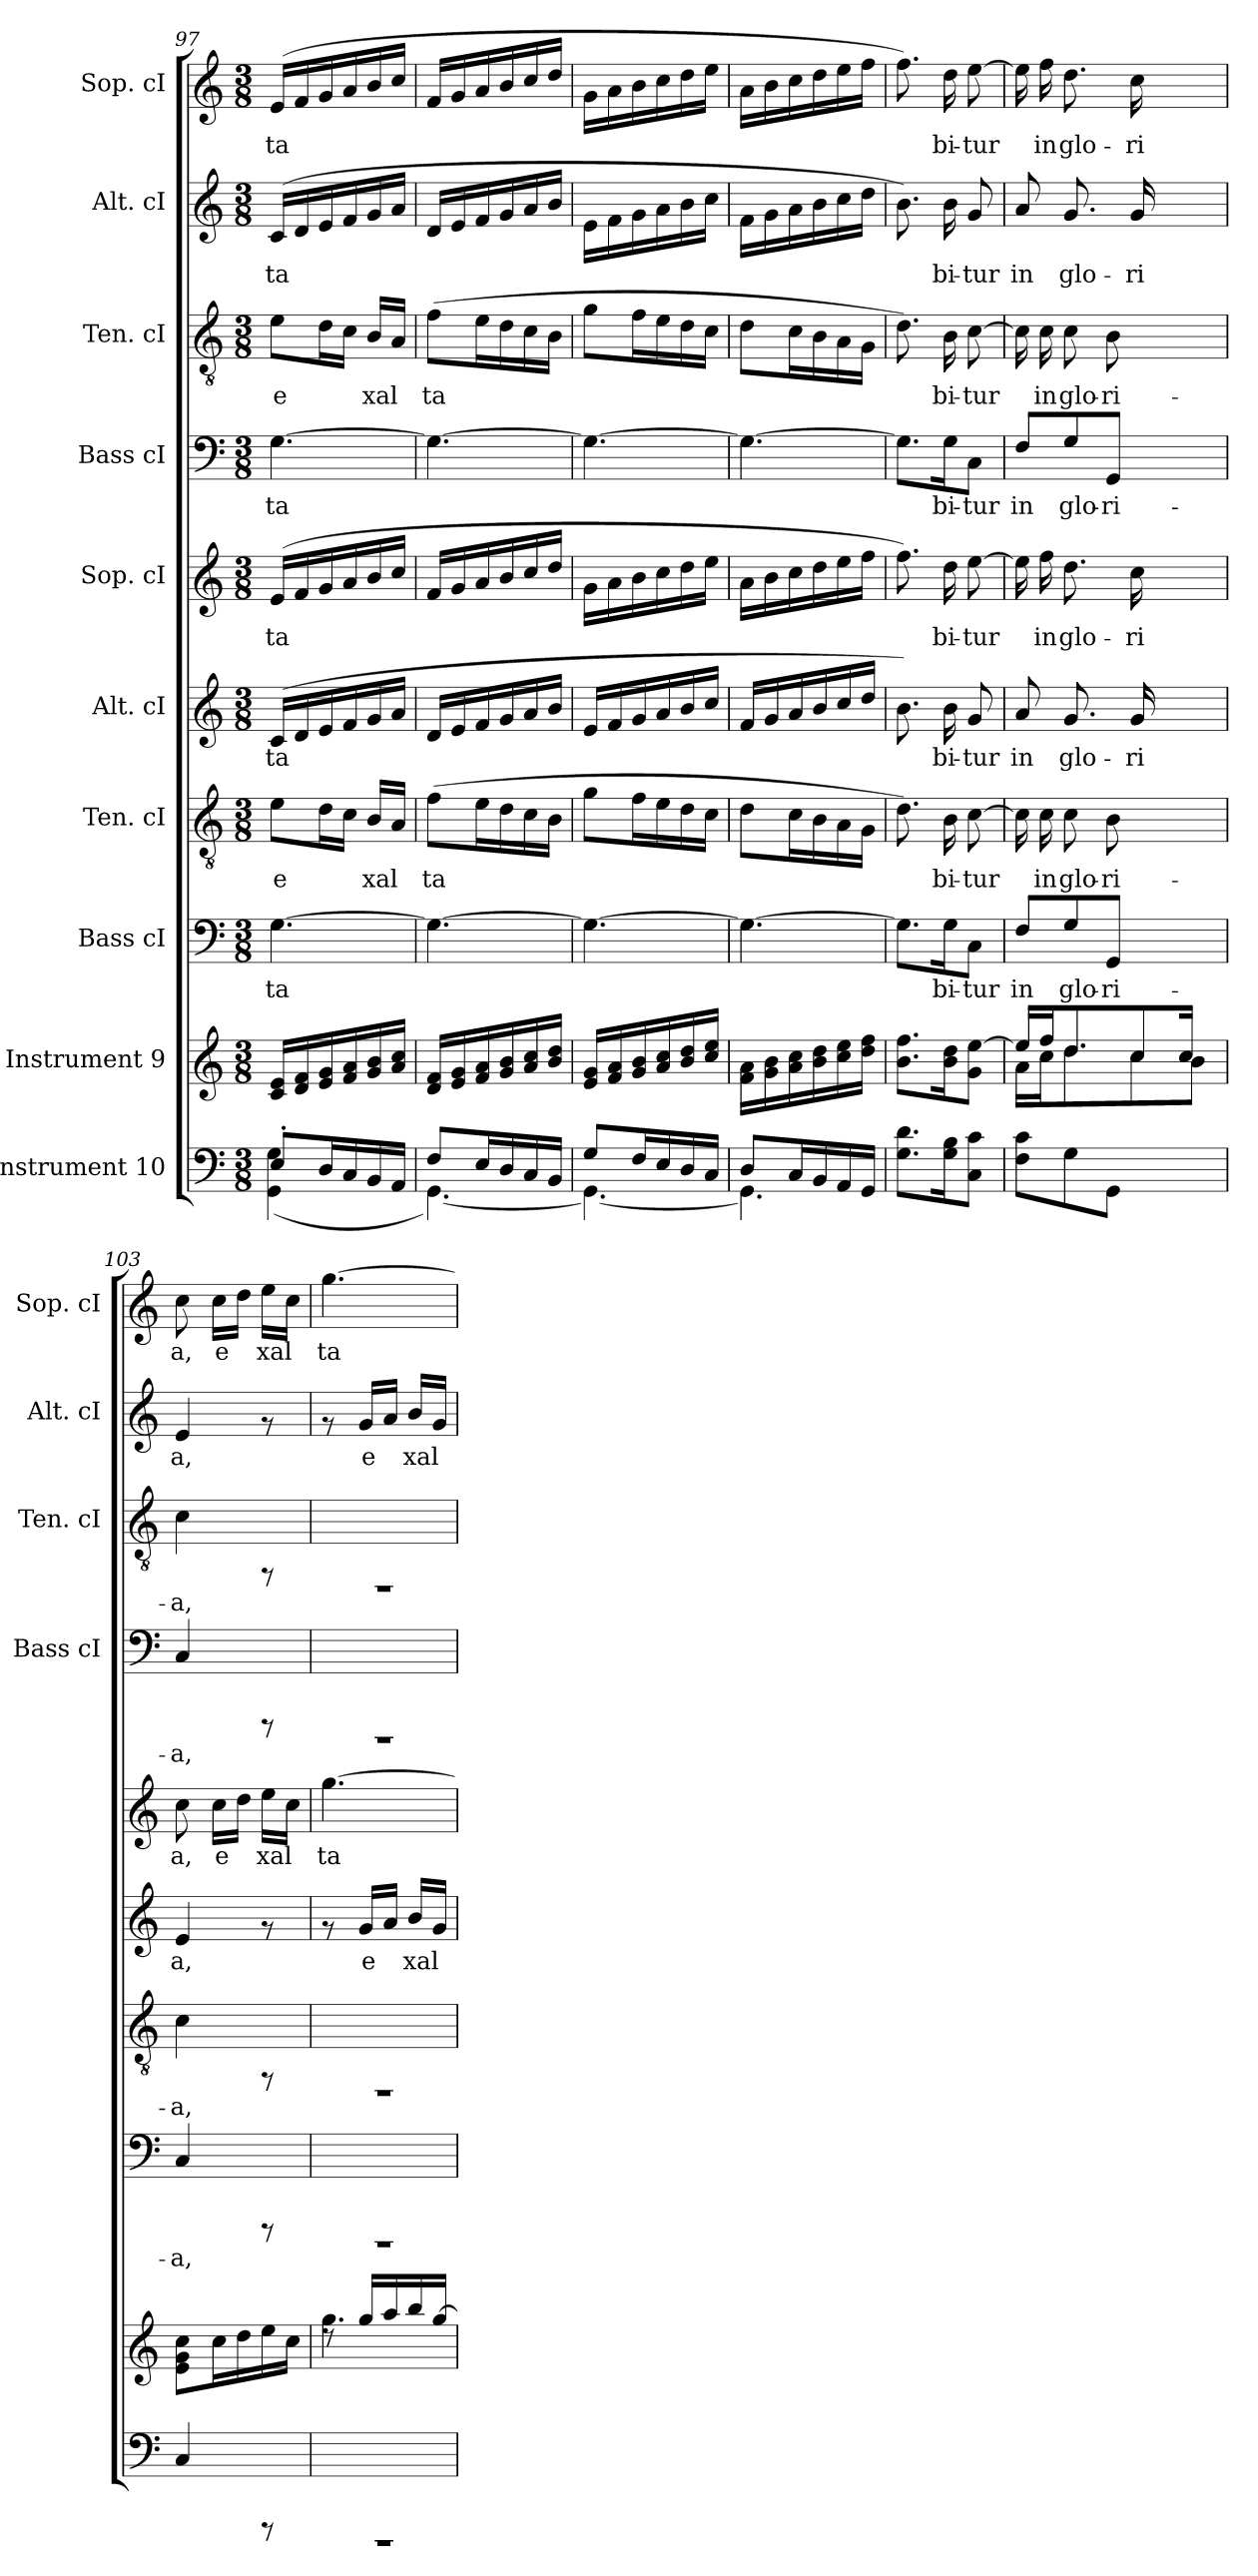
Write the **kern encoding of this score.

**kern	**kern	**kern	**text	**kern	**text	**kern	**text	**kern	**text	**kern	**text	**kern	**text	**kern	**text	**kern	**text
*part10	*part9	*part8	*part8	*part7	*part7	*part6	*part6	*part5	*part5	*part4	*part4	*part3	*part3	*part2	*part2	*part1	*part1
*staff10	*staff9	*staff8	*staff8	*staff7	*staff7	*staff6	*staff6	*staff5	*staff5	*staff4	*staff4	*staff3	*staff3	*staff2	*staff2	*staff1	*staff1
*I"Instrument 10	*I"Instrument 9	*I"Bass cI	*	*I"Ten. cI	*	*I"Alt. cI	*	*I"Sop. cI	*	*I"Bass cI	*	*I"Ten. cI	*	*I"Alt. cI	*	*I"Sop. cI	*
*	*	*	*	*	*	*	*	*	*	*I'Bass cI	*	*I'Ten. cI	*	*I'Alt. cI	*	*I'Sop. cI	*
!!LO:PB:g=z
*clefF4	*clefG2	*clefF4	*	*clefGv2	*	*clefG2	*	*clefG2	*	*clefF4	*	*clefGv2	*	*clefG2	*	*clefG2	*
*k[]	*k[]	*k[]	*	*k[]	*	*k[]	*	*k[]	*	*k[]	*	*k[]	*	*k[]	*	*k[]	*
*C:	*C:	*C:	*	*C:	*	*C:	*	*C:	*	*C:	*	*C:	*	*C:	*	*C:	*
*M3/8	*M3/8	*M3/8	*	*M3/8	*	*M3/8	*	*M3/8	*	*M3/8	*	*M3/8	*	*M3/8	*	*M3/8	*
=97	=97	=97	=97	=97	=97	=97	=97	=97	=97	=97	=97	=97	=97	=97	=97	=97	=97
*^	*	*	*	*	*	*	*	*	*	*	*	*	*	*	*	*	*
!	!	!	!	!LO:LY:b:cj	!	!LO:LY:b:cj	!	!LO:LY:b:cj	!	!LO:LY:b:cj	!	!LO:LY:b:cj	!	!LO:LY:b:cj	!	!LO:LY:b:cj	!	!LO:LY:b:cj
8E'>/L	(<4G\ 4GG\	16e/ 16c/L	[>4.G\	-ta-	8e\L	e-	(<16c/L	-ta-	(<16e/L	-ta-	[>4.G\	-ta-	8e\L	e-	(<16c/L	-ta-	(>16e/L	-ta-
!	!	!	!	!	!	!	!	!LO:LY:b:cj	!	!LO:LY:b:cj	!	!	!	!	!	!LO:LY:b:cj	!	!LO:LY:b:cj
.	.	16f/ 16d/	.	.	.	.	16d/	--	16f/	--	.	.	.	.	16d/	--	16f/	--
!	!	!	!	!	!	!LO:LY:b:cj	!	!LO:LY:b:cj	!	!LO:LY:b:cj	!	!	!	!LO:LY:b:cj	!	!LO:LY:b:cj	!	!LO:LY:b:cj
16D/	.	16g/ 16e/	.	.	16d\	--	16e/	--	16g/	--	.	.	16d\	--	16e/	--	16g/	--
!	!	!	!	!	!	!LO:LY:b:cj	!	!LO:LY:b:cj	!	!LO:LY:b:cj	!	!	!	!LO:LY:b:cj	!	!LO:LY:b:cj	!	!LO:LY:b:cj
16C/	.	16a/ 16f/	.	.	16c\J	--	16f/	--	16a/	--	.	.	16c\J	--	16f/	--	16a/	--
!	!	!	!	!	!	!LO:LY:b:cj	!	!LO:LY:b:cj	!	!LO:LY:b:cj	!	!	!	!LO:LY:b:cj	!	!LO:LY:b:cj	!	!LO:LY:b:cj
16BB/	8ryy	16b/ 16g/	.	.	16B/L	-xal-	16g/	--	16b/	--	.	.	16B/L	-xal-	16g/	--	16b/	--
!	!	!	!	!	!	!LO:LY:b:cj	!	!LO:LY:b:cj	!	!LO:LY:b:cj	!	!	!	!LO:LY:b:cj	!	!LO:LY:b:cj	!	!LO:LY:b:cj
16AA/J	.	16cc/ 16a/J	.	.	16A/J	--	16a/J	--	16cc/J	--	.	.	16A/J	--	16a/J	--	16cc/J	--
=98	=98	=98	=98	=98	=98	=98	=98	=98	=98	=98	=98	=98	=98	=98	=98	=98	=98	=98
!	!	!	!	!LO:LY:b:cj	!	!LO:LY:b:cj	!	!LO:LY:b:cj	!	!LO:LY:b:cj	!	!LO:LY:b:cj	!	!LO:LY:b:cj	!	!LO:LY:b:cj	!	!LO:LY:b:cj
8F/L	[<4.GG\)	16f/ 16d/L	4.G\_>	--	(>8f\L	-ta-	16d/L	--	16f/L	--	4.G\_>	--	(>8f\L	-ta-	16d/L	--	16f/L	--
!	!	!	!	!	!	!	!	!LO:LY:b:cj	!	!LO:LY:b:cj	!	!	!	!	!	!LO:LY:b:cj	!	!LO:LY:b:cj
.	.	16g/ 16e/	.	.	.	.	16e/	--	16g/	--	.	.	.	.	16e/	--	16g/	--
!	!	!	!	!	!	!LO:LY:b:cj	!	!LO:LY:b:cj	!	!LO:LY:b:cj	!	!	!	!LO:LY:b:cj	!	!LO:LY:b:cj	!	!LO:LY:b:cj
16E/	.	16a/ 16f/	.	.	16e\	--	16f/	--	16a/	--	.	.	16e\	--	16f/	--	16a/	--
!	!	!	!	!	!	!LO:LY:b:cj	!	!LO:LY:b:cj	!	!LO:LY:b:cj	!	!	!	!LO:LY:b:cj	!	!LO:LY:b:cj	!	!LO:LY:b:cj
16D/	.	16b/ 16g/	.	.	16d\	--	16g/	--	16b/	--	.	.	16d\	--	16g/	--	16b/	--
!	!	!	!	!	!	!LO:LY:b:cj	!	!LO:LY:b:cj	!	!LO:LY:b:cj	!	!	!	!LO:LY:b:cj	!	!LO:LY:b:cj	!	!LO:LY:b:cj
16C/	.	16cc/ 16a/	.	.	16c\	--	16a/	--	16cc/	--	.	.	16c\	--	16a/	--	16cc/	--
!	!	!	!	!	!	!LO:LY:b:cj	!	!LO:LY:b:cj	!	!LO:LY:b:cj	!	!	!	!LO:LY:b:cj	!	!LO:LY:b:cj	!	!LO:LY:b:cj
16BB/J	.	16dd/ 16b/J	.	.	16B\J	--	16b/J	--	16dd/J	--	.	.	16B\J	--	16b/J	--	16dd/J	--
=99	=99	=99	=99	=99	=99	=99	=99	=99	=99	=99	=99	=99	=99	=99	=99	=99	=99	=99
!	!	!	!	!LO:LY:b:cj	!	!LO:LY:b:cj	!	!LO:LY:b:cj	!	!LO:LY:b:cj	!	!LO:LY:b:cj	!	!LO:LY:b:cj	!	!LO:LY:b:cj	!	!LO:LY:b:cj
8G/L	4.GG\_<	16g/ 16e/L	4.G\_>	--	8g\L	--	16e/L	--	16g\L	--	4.G\_>	--	8g\L	--	16e\L	--	16g\L	--
!	!	!	!	!	!	!	!	!LO:LY:b:cj	!	!LO:LY:b:cj	!	!	!	!	!	!LO:LY:b:cj	!	!LO:LY:b:cj
.	.	16a/ 16f/	.	.	.	.	16f/	--	16a\	--	.	.	.	.	16f\	--	16a\	--
!	!	!	!	!	!	!LO:LY:b:cj	!	!LO:LY:b:cj	!	!LO:LY:b:cj	!	!	!	!LO:LY:b:cj	!	!LO:LY:b:cj	!	!LO:LY:b:cj
16F/	.	16b/ 16g/	.	.	16f\	--	16g/	--	16b\	--	.	.	16f\	--	16g\	--	16b\	--
!	!	!	!	!	!	!LO:LY:b:cj	!	!LO:LY:b:cj	!	!LO:LY:b:cj	!	!	!	!LO:LY:b:cj	!	!LO:LY:b:cj	!	!LO:LY:b:cj
16E/	.	16cc/ 16a/	.	.	16e\	--	16a/	--	16cc\	--	.	.	16e\	--	16a\	--	16cc\	--
!	!	!	!	!	!	!LO:LY:b:cj	!	!LO:LY:b:cj	!	!LO:LY:b:cj	!	!	!	!LO:LY:b:cj	!	!LO:LY:b:cj	!	!LO:LY:b:cj
16D/	.	16dd/ 16b/	.	.	16d\	--	16b/	--	16dd\	--	.	.	16d\	--	16b\	--	16dd\	--
!	!	!	!	!	!	!LO:LY:b:cj	!	!LO:LY:b:cj	!	!LO:LY:b:cj	!	!	!	!LO:LY:b:cj	!	!LO:LY:b:cj	!	!LO:LY:b:cj
16C/J	.	16ee/ 16cc/J	.	.	16c\J	--	16cc/J	--	16ee\J	--	.	.	16c\J	--	16cc\J	--	16ee\J	--
=100	=100	=100	=100	=100	=100	=100	=100	=100	=100	=100	=100	=100	=100	=100	=100	=100	=100	=100
!	!	!	!	!LO:LY:b:cj	!	!LO:LY:b:cj	!	!LO:LY:b:cj	!	!LO:LY:b:cj	!	!LO:LY:b:cj	!	!LO:LY:b:cj	!	!LO:LY:b:cj	!	!LO:LY:b:cj
8D/L	4.GG\]	16a\ 16f\L	4.G\_>	--	8d\L	--	16f/L	--	16a\L	--	4.G\_>	--	8d\L	--	16f\L	--	16a\L	--
!	!	!	!	!	!	!	!	!LO:LY:b:cj	!	!LO:LY:b:cj	!	!	!	!	!	!LO:LY:b:cj	!	!LO:LY:b:cj
.	.	16b\ 16g\	.	.	.	.	16g/	--	16b\	--	.	.	.	.	16g\	--	16b\	--
!	!	!	!	!	!	!LO:LY:b:cj	!	!LO:LY:b:cj	!	!LO:LY:b:cj	!	!	!	!LO:LY:b:cj	!	!LO:LY:b:cj	!	!LO:LY:b:cj
16C/	.	16cc\ 16a\	.	.	16c\	--	16a/	--	16cc\	--	.	.	16c\	--	16a\	--	16cc\	--
!	!	!	!	!	!	!LO:LY:b:cj	!	!LO:LY:b:cj	!	!LO:LY:b:cj	!	!	!	!LO:LY:b:cj	!	!LO:LY:b:cj	!	!LO:LY:b:cj
16BB/	.	16dd\ 16b\	.	.	16B\	--	16b/	--	16dd\	--	.	.	16B\	--	16b\	--	16dd\	--
!	!	!	!	!	!	!LO:LY:b:cj	!	!LO:LY:b:cj	!	!LO:LY:b:cj	!	!	!	!LO:LY:b:cj	!	!LO:LY:b:cj	!	!LO:LY:b:cj
16AA/	.	16ee\ 16cc\	.	.	16A\	--	16cc/	--	16ee\	--	.	.	16A\	--	16cc\	--	16ee\	--
!	!	!	!	!	!	!LO:LY:b:cj	!	!LO:LY:b:cj	!	!LO:LY:b:cj	!	!	!	!LO:LY:b:cj	!	!LO:LY:b:cj	!	!LO:LY:b:cj
16GG/J	.	16ff\ 16dd\J	.	.	16G\J	--	16dd/J	--	16ff\J	--	.	.	16G\J	--	16dd\J	--	16ff\J	--
*v	*v	*	*	*	*	*	*	*	*	*	*	*	*	*	*	*	*	*
=101	=101	=101	=101	=101	=101	=101	=101	=101	=101	=101	=101	=101	=101	=101	=101	=101	=101
!	!	!	!LO:LY:b:cj	!	!LO:LY:b:cj	!	!LO:LY:b:cj	!	!LO:LY:b:cj	!	!LO:LY:b:cj	!	!LO:LY:b:cj	!	!LO:LY:b:cj	!	!LO:LY:b:cj
8.d\ 8.G\L	8.ff\ 8.b\L	8.G\L]	--	8.d\)	--	8.b\)	--	8.ff\)	--	8.G\L]	--	8.d\)	--	8.b\)	--	8.ff\)	--
!	!	!	!LO:LY:b:cj	!	!LO:LY:b:cj	!	!LO:LY:b:cj	!	!LO:LY:b:cj	!	!LO:LY:b:cj	!	!LO:LY:b:cj	!	!LO:LY:b:cj	!	!LO:LY:b:cj
16B\ 16G\	16dd\ 16b\	16G\K	-bi-	16B\	-bi-	16b\	-bi-	16dd\	-bi-	16G\K	-bi-	16B\	-bi-	16b\	-bi-	16dd\	-bi-
!	!	!	!LO:LY:b:cj	!	!LO:LY:b:cj	!	!LO:LY:b:cj	!	!LO:LY:b:cj	!	!LO:LY:b:cj	!	!LO:LY:b:cj	!	!LO:LY:b:cj	!	!LO:LY:b:cj
8c\ 8C\J	[>8ee\ 8g\J	8C\J	-tur	[>8c\	-tur	8g/	-tur	[>8ee\	-tur	8C\J	-tur	[>8c\	-tur	8g/	-tur	[>8ee\	-tur
=102	=102	=102	=102	=102	=102	=102	=102	=102	=102	=102	=102	=102	=102	=102	=102	=102	=102
*	*^	*	*	*	*	*	*	*	*	*	*	*	*	*	*	*	*
!	!	!	!	!LO:LY:b:cj	!	!LO:LY:b:cj	!	!LO:LY:b:cj	!	!LO:LY:b:cj	!	!LO:LY:b:cj	!	!LO:LY:b:cj	!	!LO:LY:b:cj	!	!LO:LY:b:cj
8c\ 8F\L	16ee/L]	16a\L	8F/L	in	16c\]	.	8a/	in	16ee\]	.	8F/L	in	16c\]	.	8a/	in	16ee\]	.
!	!	!	!	!	!	!LO:LY:b:cj	!	!	!	!LO:LY:b:cj	!	!	!	!LO:LY:b:cj	!	!	!	!LO:LY:b:cj
.	16ff/	16cc\	.	.	16c\	in	.	.	16ff\	in	.	.	16c\	in	.	.	16ff\	in
!	!	!	!	!LO:LY:b:cj	!	!LO:LY:b:cj	!	!LO:LY:b:cj	!	!LO:LY:b:cj	!	!LO:LY:b:cj	!	!LO:LY:b:cj	!	!LO:LY:b:cj	!	!LO:LY:b:cj
8G\	8.dd/	8.dd\	8G/	glo-	8c\	glo-	8.g/	glo-	8.dd\	glo-	8G/	glo-	8c\	glo-	8.g/	glo-	8.dd\	glo-
!	!	!	!	!LO:LY:b:cj	!	!LO:LY:b:cj	!	!	!	!	!	!LO:LY:b:cj	!	!LO:LY:b:cj	!	!	!	!
8GG\J	.	.	8GG/J	-ri-	8B\	-ri-	.	.	.	.	8GG/J	-ri-	8B\	-ri-	.	.	.	.
!	!	!	!	!	!	!	!	!LO:LY:b:cj	!	!LO:LY:b:cj	!	!	!	!	!	!LO:LY:b:cj	!	!LO:LY:b:cj
.	8cc/	8cc\	.	.	.	.	16g/	-ri	16cc\	-ri	.	.	.	.	16g/	-ri	16cc\	-ri
8.ryy	.	.	8.ryy	.	8.ryy	.	8.ryy	.	8.ryy	.	8.ryy	.	8.ryy	.	8.ryy	.	8.ryy	.
.	16cc/J	8b\J	.	.	.	.	.	.	.	.	.	.	.	.	.	.	.	.
.	16ryy	.	.	.	.	.	.	.	.	.	.	.	.	.	.	.	.	.
*	*v	*v	*	*	*	*	*	*	*	*	*	*	*	*	*	*	*	*
=103	=103	=103	=103	=103	=103	=103	=103	=103	=103	=103	=103	=103	=103	=103	=103	=103	=103
!	!	!	!LO:LY:b:cj	!	!LO:LY:b:cj	!	!LO:LY:b:cj	!	!LO:LY:b:cj	!	!LO:LY:b:cj	!	!LO:LY:b:cj	!	!LO:LY:b:cj	!	!LO:LY:b:cj
4C/	8cc\ 8g\ 8e\L	4C/	-a,	4c\	-a,	4e/	a,	8cc\	a,	4C/	-a,	4c\	-a,	4e/	a,	8cc\	a,
!	!	!	!	!	!	!	!	!	!LO:LY:b:cj	!	!	!	!	!	!	!	!LO:LY:b:cj
.	16cc\	.	.	.	.	.	.	16cc\L	e-	.	.	.	.	.	.	16cc\L	e-
!	!	!	!	!	!	!	!	!	!LO:LY:b:cj	!	!	!	!	!	!	!	!LO:LY:b:cj
.	16dd\	.	.	.	.	.	.	16dd\J	--	.	.	.	.	.	.	16dd\J	--
!	!	!	!	!	!	!	!	!	!LO:LY:b:cj	!	!	!	!	!	!	!	!LO:LY:b:cj
8rCCC	16ee\	8rCCC	.	8rFF	.	8rf	.	16ee\L	-xal-	8rCCC	.	8rFF	.	8rf	.	16ee\L	-xal-
!	!	!	!	!	!	!	!	!	!LO:LY:b:cj	!	!	!	!	!	!	!	!LO:LY:b:cj
.	16cc\J	.	.	.	.	.	.	16cc\J	--	.	.	.	.	.	.	16cc\J	--
!!LO:PB:g=z
=104	=104	=104	=104	=104	=104	=104	=104	=104	=104	=104	=104	=104	=104	=104	=104	=104	=104
*	*^	*	*	*	*	*	*	*	*	*	*	*	*	*	*	*	*
!	!	!	!	!	!	!	!	!	!	!LO:LY:b:cj	!	!	!	!	!	!	!	!LO:LY:b:cj
4.rBBBB	8rcc	4.gg\	4.rBBBB	.	4.rEE	.	8rf	.	[>4.gg\	-ta-	4.rBBBB	.	4.rEE	.	8rf	.	[>4.gg\	-ta-
!	!	!	!	!	!	!	!	!LO:LY:b:cj	!	!	!	!	!	!	!	!LO:LY:b:cj	!	!
.	16gg/L	.	.	.	.	.	16g/L	e-	.	.	.	.	.	.	16g/L	e-	.	.
!	!	!	!	!	!	!	!	!LO:LY:b:cj	!	!	!	!	!	!	!	!LO:LY:b:cj	!	!
.	16aa/	.	.	.	.	.	16a/J	--	.	.	.	.	.	.	16a/J	--	.	.
!	!	!	!	!	!	!	!	!LO:LY:b:cj	!	!	!	!	!	!	!	!LO:LY:b:cj	!	!
.	16bb/	.	.	.	.	.	16b/L	-xal-	.	.	.	.	.	.	16b/L	-xal-	.	.
!	!	!	!	!	!	!	!	!LO:LY:b:cj	!	!	!	!	!	!	!	!LO:LY:b:cj	!	!
.	[<16gg/J	.	.	.	.	.	16g/J	--	.	.	.	.	.	.	16g/J	--	.	.
*	*v	*v	*	*	*	*	*	*	*	*	*	*	*	*	*	*	*	*
=	=	=	=	=	=	=	=	=	=	=	=	=	=	=	=	=	=
*-	*-	*-	*-	*-	*-	*-	*-	*-	*-	*-	*-	*-	*-	*-	*-	*-	*-
